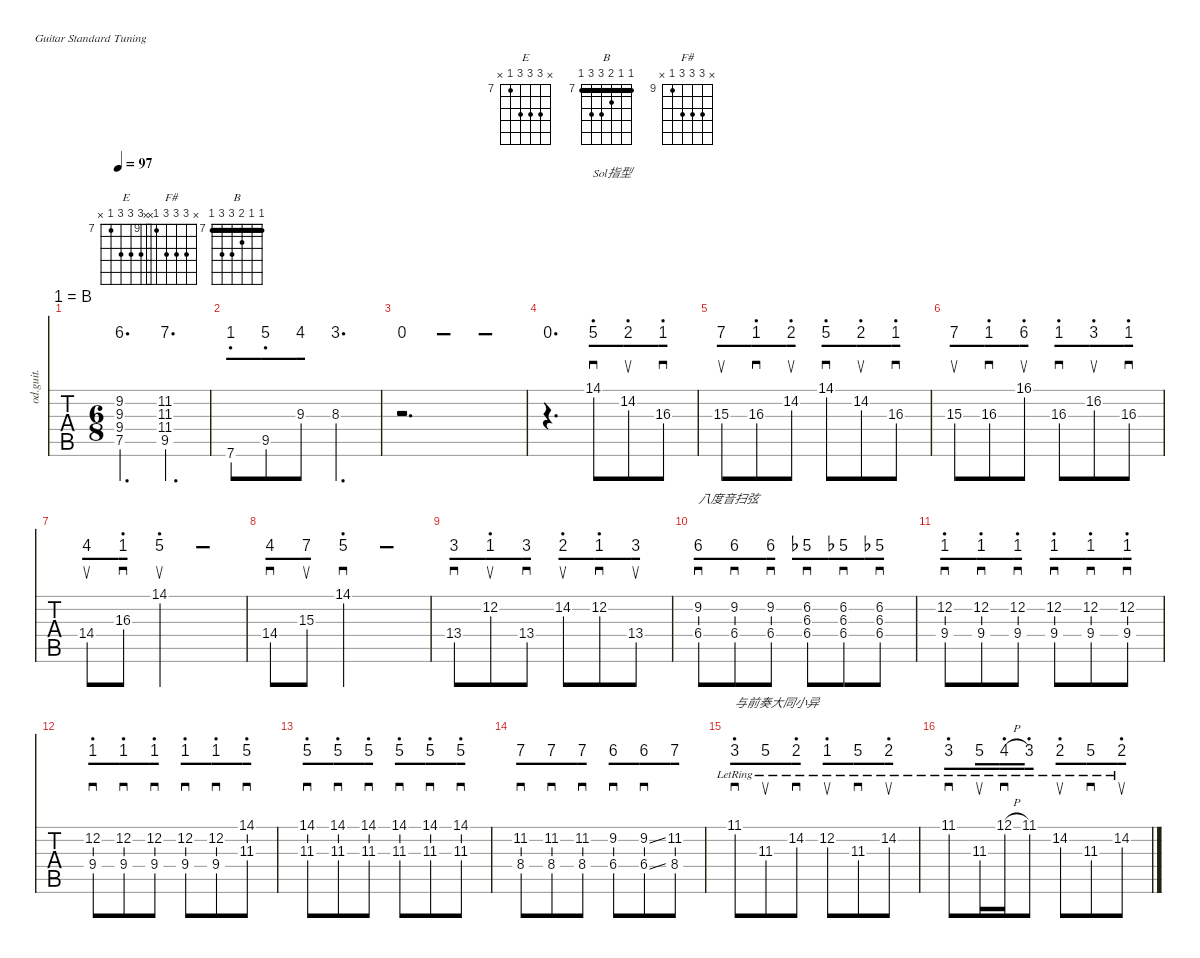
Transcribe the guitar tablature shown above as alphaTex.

\defaultSystemsLayout 4
\hideDynamics
\bracketExtendMode nobrackets
\chordDiagramsInScore
\track ("Overdriven Guitar" "od.guit.") {instrument overdrivenguitar}
\staff {tabs numbered}
\tuning (E4 B3 G3 D3 A2 E2)
\chord ("E" x 9 9 9 7 x) {firstfret 7}
\chord ("B" 7 7 8 9 9 7) {firstfret 7 showfingering false barre (7 7)}
\chord ("F#" x 11 11 11 9 x) {firstfret 9}
\ts (6 8)
\tempo 97
\clef g2
\ks b
(9.2{acc #} 9.3{acc forcenatural} 9.4{acc forcenatural} 7.5{acc forcenatural}).4{d ch "E" dy mf} (11.2{acc #} 11.3{acc #} 11.4{acc #} 9.5{acc #}).4{d ch "F#"} |
7.6{acc forcenatural}.8{ch "B"} 9.5{acc #}.8 9.3{acc forcenatural}.8 8.3{acc #}.4{d} |
r.2{d} |
r.4{d} 14.1{acc #}.8{sd txt "Sol指型"} 14.2{acc #}.8{su} 16.3{acc forcenatural}.8{sd} |
15.3{acc #}.8{su} 16.3{acc forcenatural}.8{sd} 14.2{acc #}.8{su} 14.1{acc #}.8{sd} 14.2{acc #}.8{su} 16.3{acc forcenatural}.8{sd} |
15.3{acc #}.8{su} 16.3{acc forcenatural}.8{sd} 16.1{acc #}.8{su} 16.3{acc forcenatural}.8{sd} 16.2{acc #}.8{su} 16.3{acc forcenatural}.8{sd} |
14.4{acc forcenatural}.8{su} 16.3{acc forcenatural}.8{sd} 14.1{acc #}.2{su} |
14.4{acc forcenatural}.8{sd} 15.3{acc #}.8{su} 14.1{acc #}.2{sd} |
13.4{acc #}.8{sd} 12.2{acc forcenatural}.8{su} 13.4{acc #}.8{sd} 14.2{acc #}.8{su} 12.2{acc forcenatural}.8{sd} 13.4{acc #}.8{su} |
(9.2{acc #} 6.4{acc #}).8{sd txt "八度音扫弦"} (9.2{acc #} 6.4{acc #}).8{sd} (9.2{acc #} 6.4{acc #}).8{sd} (6.2{acc forcenatural} 6.3{acc #} 6.4{acc #}).8{sd} (6.2{acc forcenatural} 6.3{acc #} 6.4{acc #}).8{sd} (6.2{acc forcenatural} 6.3{acc #} 6.4{acc #}).8{sd} |
(12.2{acc forcenatural} 9.4{acc forcenatural}).8{sd} (12.2{acc forcenatural} 9.4{acc forcenatural}).8{sd} (12.2{acc forcenatural} 9.4{acc forcenatural}).8{sd} (12.2{acc forcenatural} 9.4{acc forcenatural}).8{sd} (12.2{acc forcenatural} 9.4{acc forcenatural}).8{sd} (12.2{acc forcenatural} 9.4{acc forcenatural}).8{sd} |
(12.2{acc forcenatural} 9.4{acc forcenatural}).8{sd} (12.2{acc forcenatural} 9.4{acc forcenatural}).8{sd} (12.2{acc forcenatural} 9.4{acc forcenatural}).8{sd} (12.2{acc forcenatural} 9.4{acc forcenatural}).8{sd} (12.2{acc forcenatural} 9.4{acc forcenatural}).8{sd} (14.1{acc #} 11.3{acc #}).8{sd} |
(14.1{acc #} 11.3{acc #}).8{sd} (14.1{acc #} 11.3{acc #}).8{sd} (14.1{acc #} 11.3{acc #}).8{sd} (14.1{acc #} 11.3{acc #}).8{sd} (14.1{acc #} 11.3{acc #}).8{sd} (14.1{acc #} 11.3{acc #}).8{sd} |
(11.2{acc #} 8.4{acc #}).8{sd} (11.2{acc #} 8.4{acc #}).8{sd} (11.2{acc #} 8.4{acc #}).8{sd} (9.2{acc #} 6.4{acc #}).8{sd} (9.2{ss acc #} 6.4{ss acc #}).8{sd} (11.2{acc #} 8.4{acc #}).8 |
11.1{lr acc #}.8{sd txt "与前奏大同小异"} 11.3{lr acc #}.8{su} 14.2{lr acc #}.8{sd} 12.2{lr acc forcenatural}.8{su} 11.3{lr acc #}.8{sd} 14.2{lr acc #}.8{su} |
11.1{lr acc #}.8{sd} 11.3{lr acc #}.16{su} 12.1{h lr acc forcenatural}.16{sd} 11.1{lr acc #}.8 14.2{lr acc #}.8{su} 11.3{lr acc #}.8{sd} 14.2{lr acc #}.8{su}
